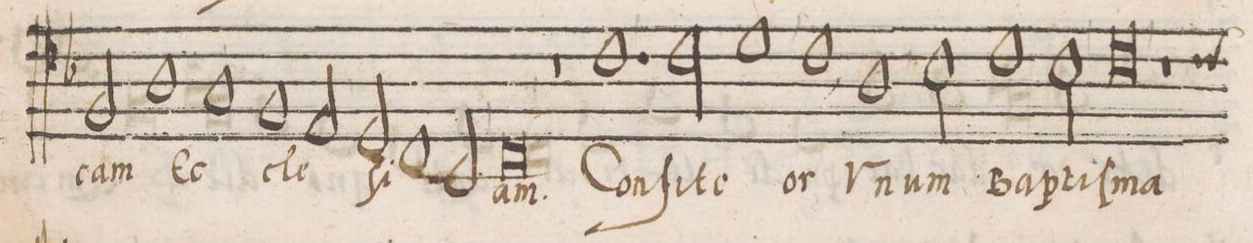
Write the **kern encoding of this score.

**kern	**text
*I"TENOR	*
*clefC4	*
*k[b-]	*
*met()	*
*M2/1	*
2F/	-cam
1A	Ec-
1G	.
=147-	=147-
1F	-cle-
2E/	.
=148-	=148-
2D/	-ſi-
1C	.
2BB-/	.
=149-	=149-
0C	-am.
=150-	=150-
1r	.
1.c	Con-
=151-	=151-
2c\	-fi-
1d	-te-
=152-	=152-
1c	-or
1A	V-
=153-	=153-
2B-\	-num
1c	bap-
2B-\	-tiſ-
=154-	=154-
*custos:c	*
0c	-ma
=155-	=155-
1r	.
*-	*-
